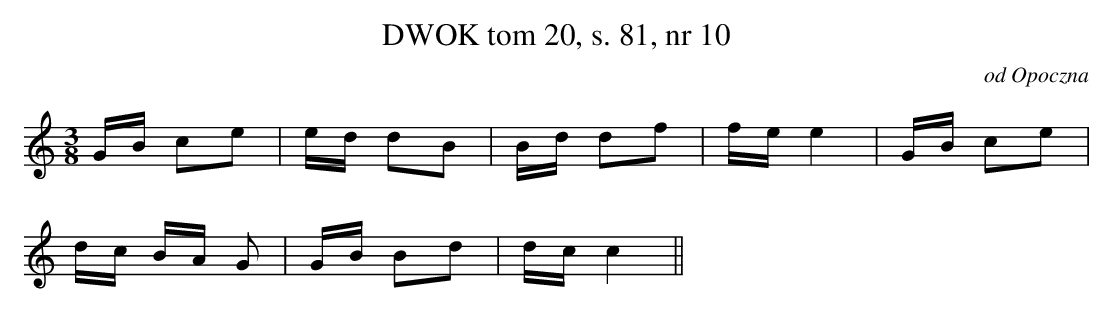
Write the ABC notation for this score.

X:1
T: DWOK tom 20, s. 81, nr 10
O:od Opoczna
L:1/8
M:3/8
K:C
G/2B/2 ce|e/2d/2 dB|B/2d/2 df|f/2e/2e2|G/2B/2 ce|
d/2c/2 B/2A/2 G|G/2B/2 Bd|d/2c/2 c2||
